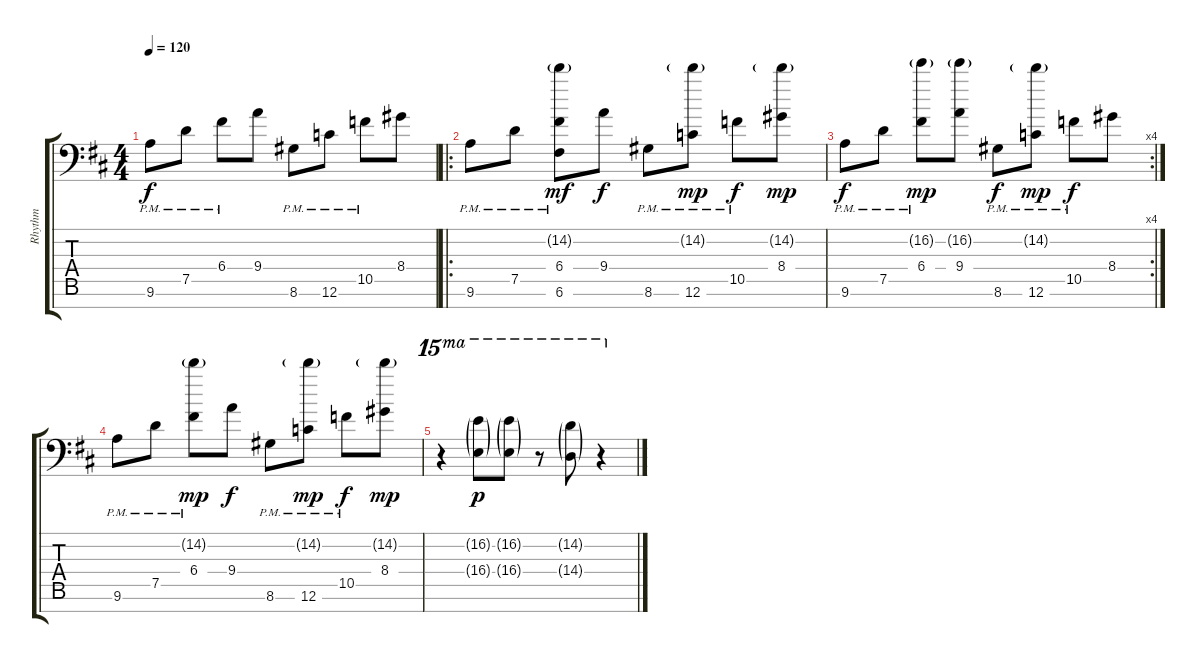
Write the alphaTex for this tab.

\track ("Rhythm" "Rhythm") {instrument distortionguitar}
\staff {score tabs}
\tuning (E4 C4 G3 C3 G2 C2 G1) {hide}
\ts (4 4)
\tempo 120
\clef f4
\ks bminor
9.6{pm}.8{dy f} 7.5{pm}.8 6.4{pm}.8 9.4.8 8.6{pm}.8 12.6{pm}.8 10.5{pm}.8 8.4.8 |
\ro
9.6{pm}.8 7.5{pm}.8 (14.2{g} 6.4{pm} 6.6).8{dy mf} 9.4.8{dy f} 8.6{pm}.8 (14.2{g} 12.6{pm}).8{dy mp} 10.5{pm}.8{dy f} (14.2{g} 8.4).8{dy mp} |
\rc 4
9.6{pm}.8{dy f} 7.5{pm}.8 (16.2{g} 6.4{pm}).8{dy mp} (16.2{g} 9.4).8 8.6{pm}.8{dy f} (14.2{g} 12.6{pm}).8{dy mp} 10.5{pm}.8{dy f} 8.4.8 |
9.6{pm}.8 7.5{pm}.8 (14.2{g} 6.4{pm}).8{dy mp} 9.4.8{dy f} 8.6{pm}.8 (14.2{g} 12.6{pm}).8{dy mp} 10.5{pm}.8{dy f} (14.2{g} 8.4).8{dy mp} |
r.4{ot 15ma} (16.2{g} 16.4{g}).8{ot 15ma dy p} (16.2{g} 16.4{g}).8{ot 15ma} r.8{ot 15ma} (14.2{g} 14.4{g}).8{ot 15ma} r.4{ot 15ma}
